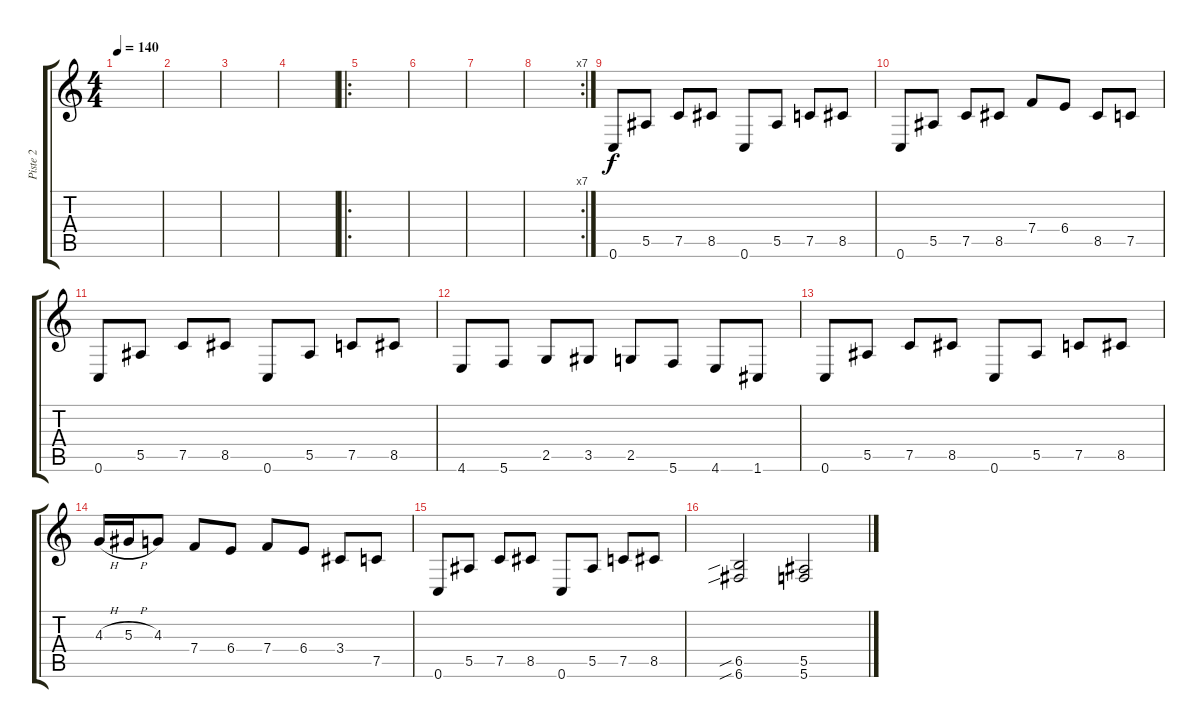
\track ("Piste 2" "Piste 2") {instrument distortionguitar}
\staff {score tabs}
\tuning (C4 G3 Eb3 Bb2 F2 C2) {hide}
\ts (4 4)
\tempo 140
\clef g2
\ks c
|
|
|
|
\ro
|
|
|
\rc 7
|
0.6.8 5.5.8 7.5.8 8.5.8 0.6.8 5.5.8 7.5.8 8.5.8 |
0.6.8 5.5.8 7.5.8 8.5.8 7.4.8 6.4.8 8.5.8 7.5.8 |
0.6.8 5.5.8 7.5.8 8.5.8 0.6.8 5.5.8 7.5.8 8.5.8 |
4.6.8 5.6.8 2.5.8 3.5.8 2.5.8 5.6.8 4.6.8 1.6.8 |
0.6.8 5.5.8 7.5.8 8.5.8 0.6.8 5.5.8 7.5.8 8.5.8 |
4.3{h}.16 5.3{h}.16 4.3.8 7.4.8 6.4.8 7.4.8 6.4.8 3.4.8 7.5.8 |
0.6.8 5.5.8 7.5.8 8.5.8 0.6.8 5.5.8 7.5.8 8.5.8 |
(6.5{sib} 6.6{sib}).2 (5.5 5.6).2
